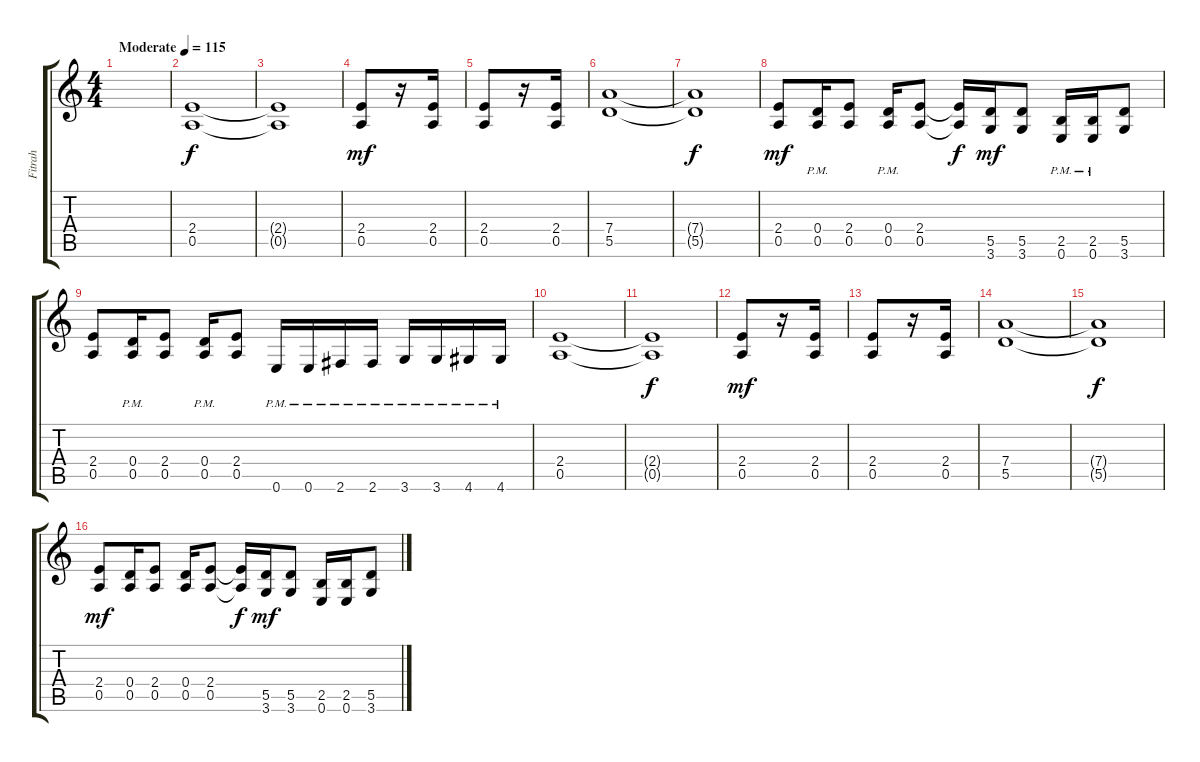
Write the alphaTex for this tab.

\track ("Fitrah" "Fitrah") {instrument distortionguitar}
\staff {score tabs}
\tuning (E4 B3 G3 D3 A2 E2) {hide}
\ts (4 4)
\tempo (115 "Moderate")
\clef g2
\ks c
|
(2.4 0.5).1 |
(2.4{t} 0.5{t}).1{dy f} |
(2.4 0.5).8{dy mf} r.16 (2.4 0.5).16 |
(2.4 0.5).8 r.16 (2.4 0.5).16 |
(7.4 5.5).1 |
(7.4{t} 5.5{t}).1{dy f} |
(2.4 0.5).8{dy mf} (0.4{pm} 0.5{pm}).16 (2.4 0.5).8 (0.4{pm} 0.5{pm}).16 (2.4 0.5).8 (2.4{t} 0.5{t}).16{dy f} (5.5 3.6).16{dy mf} (5.5 3.6).8 (2.5{pm} 0.6{pm}).16 (2.5{pm} 0.6{pm}).16 (5.5 3.6).8 |
(2.4 0.5).8 (0.4{pm} 0.5{pm}).16 (2.4 0.5).8 (0.4{pm} 0.5{pm}).16 (2.4 0.5).8 0.6{pm}.16 0.6{pm}.16 2.6{pm}.16 2.6{pm}.16 3.6{pm}.16 3.6{pm}.16 4.6{pm}.16 4.6{pm}.16 |
(2.4 0.5).1 |
(2.4{t} 0.5{t}).1{dy f} |
(2.4 0.5).8{dy mf} r.16 (2.4 0.5).16 |
(2.4 0.5).8 r.16 (2.4 0.5).16 |
(7.4 5.5).1 |
(7.4{t} 5.5{t}).1{dy f} |
(2.4 0.5).8{dy mf} (0.4 0.5).16 (2.4 0.5).8 (0.4 0.5).16 (2.4 0.5).8 (2.4{t} 0.5{t}).16{dy f} (5.5 3.6).16{dy mf} (5.5 3.6).8 (2.5 0.6).16 (2.5 0.6).16 (5.5 3.6).8
